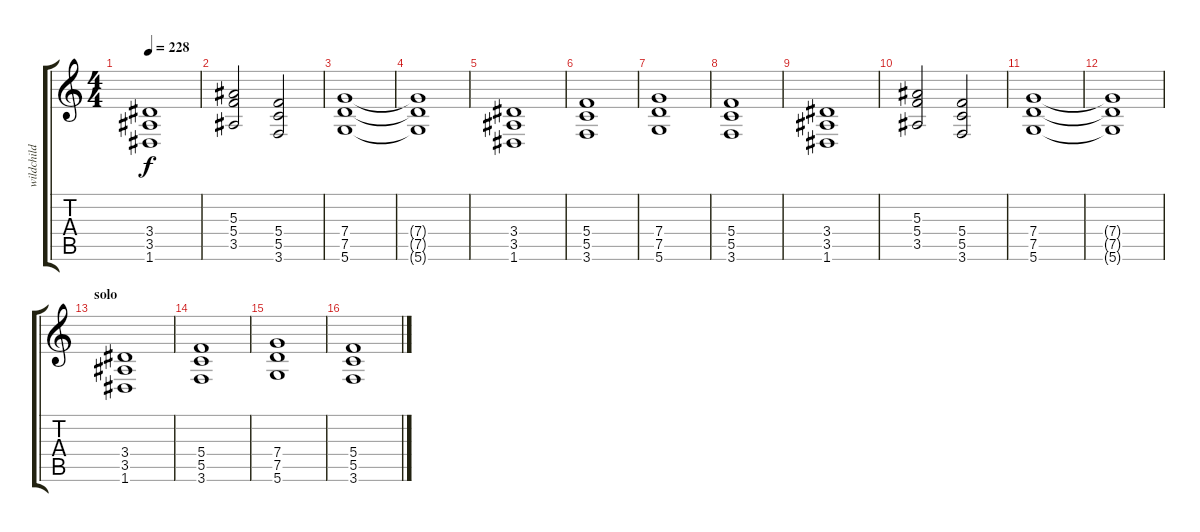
\track ("wildchild" "wildchild") {instrument overdrivenguitar}
\staff {score tabs}
\tuning (D4 A3 F3 C3 G2 D2) {hide}
\ts (4 4)
\tempo 228
\clef g2
\ks c
(3.4 3.5 1.6).1{dy f} |
(5.3 5.4 3.5).2 (5.4 5.5 3.6).2 |
(7.4 7.5 5.6).1 |
(7.4{t} 7.5{t} 5.6{t}).1 |
(3.4 3.5 1.6).1 |
(5.4 5.5 3.6).1 |
(7.4 7.5 5.6).1 |
(5.4 5.5 3.6).1 |
(3.4 3.5 1.6).1 |
(5.3 5.4 3.5).2 (5.4 5.5 3.6).2 |
(7.4 7.5 5.6).1 |
(7.4{t} 7.5{t} 5.6{t}).1 |
\section ("" "solo")
(3.4 3.5 1.6).1 |
(5.4 5.5 3.6).1 |
(7.4 7.5 5.6).1 |
(5.4 5.5 3.6).1
